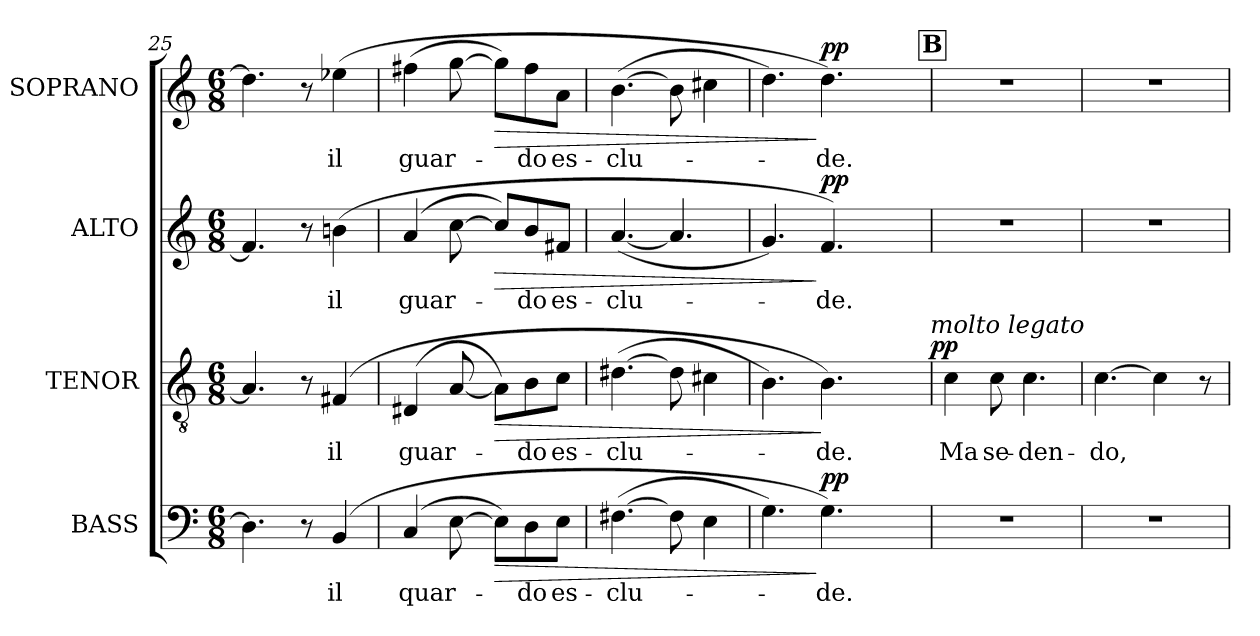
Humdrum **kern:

**kern	**text	**dynam	**kern	**text	**dynam	**kern	**text	**dynam	**kern	**text	**dynam
*part4	*part4	*part4	*part3	*part3	*part3	*part2	*part2	*part2	*part1	*part1	*part1
*staff4	*staff4	*staff4	*staff3	*staff3	*staff3	*staff2	*staff2	*staff2	*staff1	*staff1	*staff1
*I"BASS	*	*	*I"TENOR	*	*	*I"ALTO	*	*	*I"SOPRANO	*	*
*I'B.	*	*	*I'T.	*	*	*I'A.	*	*	*I'S.	*	*
*clefF4	*	*	*clefGv2	*	*	*clefG2	*	*	*clefG2	*	*
*	*	*	*ITrd7c12	*	*	*	*	*	*	*	*
*k[]	*	*	*k[]	*	*	*k[]	*	*	*k[]	*	*
*C:	*	*	*C:	*	*	*C:	*	*	*C:	*	*
*M6/8	*	*	*M6/8	*	*	*M6/8	*	*	*M6/8	*	*
=25	=25	=25	=25	=25	=25	=25	=25	=25	=25	=25	=25
4.Di\]	.	.	4.AAi/]	.	.	4.f#i/]	.	.	4.ddi\]	.	.
8r	.	.	8r	.	.	8r	.	.	8r	.	.
!	!LO:LY:b:color=#000000	!	!	!	!	!	!	!	!	!	!
!	!	!	!	!LO:LY:b:color=#000000	!	!	!	!	!	!	!
!	!	!	!	!	!	!	!LO:LY:b:color=#000000	!	!	!	!
!	!	!	!	!	!	!	!	!	!	!LO:LY:b:color=#000000	!
(4BBi/	il	.	(4FF#Xi/	il	.	(4bni\	il	.	(4ee-Xi\	il	.
!!LO:PB:g=z
=26	=26	=26	=26	=26	=26	=26	=26	=26	=26	=26	=26
!	!LO:LY:b:color=#000000	!	!	!	!	!	!	!	!	!	!
!	!	!	!	!LO:LY:b:color=#000000	!	!	!	!	!	!	!
!	!	!	!	!	!	!	!LO:LY:b:color=#000000	!	!	!	!
!	!	!	!	!	!	!	!	!	!	!LO:LY:b:color=#000000	!
(4Ci/	quar-	.	(4DD#Xi/	guar-	.	(4ai/	guar-	.	(4ff#Xi\	guar-	.
[>8Ei\	.	.	[<8AAi/	.	.	[>8cci\	.	.	[>8ggi\	.	.
!	!	!LO:HP:b	!	!	!LO:HP:b	!	!	!LO:HP:b	!	!	!LO:HP:b
8Ei\L])	.	>	8AAi\L])	.	>	8cci/L])	.	>	8ggi\L])	.	>
!	!LO:LY:b:color=#000000	!	!	!	!	!	!	!	!	!	!
!	!	!	!	!LO:LY:b:color=#000000	!	!	!	!	!	!	!
!	!	!	!	!	!	!	!LO:LY:b:color=#000000	!	!	!	!
!	!	!	!	!	!	!	!	!	!	!LO:LY:b:color=#000000	!
8Di\	-do	.	8BBi\	-do	.	8bi/	-do	.	8ff#i\	-do	.
!	!LO:LY:b:color=#000000	!	!	!	!	!	!	!	!	!	!
!	!	!	!	!LO:LY:b:color=#000000	!	!	!	!	!	!	!
!	!	!	!	!	!	!	!LO:LY:b:color=#000000	!	!	!	!
!	!	!	!	!	!	!	!	!	!	!LO:LY:b:color=#000000	!
8Ei\J	es-	.	8Ci\J	es-	.	8f#Xi/J	es-	.	8ai\J	es-	.
=27	=27	=27	=27	=27	=27	=27	=27	=27	=27	=27	=27
!	!LO:LY:b:color=#000000	!	!	!	!	!	!	!	!	!	!
!	!	!	!	!LO:LY:b:color=#000000	!	!	!	!	!	!	!
!	!	!	!	!	!	!	!LO:LY:b:color=#000000	!	!	!	!
!	!	!	!	!	!	!	!	!	!	!LO:LY:b:color=#000000	!
([>4.F#Xi\	-clu-	.	([>4.D#Xi\	-clu-	.	([<4.ai/	-clu-	.	([>4.bi\	-clu-	.
8F#i\]	.	.	8D#i\]	.	.	4.ai/]	.	.	8bi\]	.	.
4Ei\	.	.	4C#Xi\	.	.	.	.	.	4cc#Xi\	.	.
=28	=28	=28	=28	=28	=28	=28	=28	=28	=28	=28	=28
*	*	*	*^	*	*	*	*	*	*	*	*
4.Gi\)	.	.	4.BBi\)	2ryy	.	.	4.gi/)	.	.	4.ddi\)	.	.
!	!LO:LY:b:color=#000000	!	!	!	!	!	!	!	!	!	!	!
!	!	!	!	!	!LO:LY:b:color=#000000	!	!	!	!	!	!	!
!	!	!	!	!	!	!	!	!LO:LY:b:color=#000000	!	!	!	!
!	!	!	!	!	!	!	!	!	!	!	!LO:LY:b:color=#000000	!
4.Gi\)	-de.	] pp	4.BBi\)	.	-de.	]	4.fi/)	-de.	] pp	4.ddi\)	-de.	] pp
.	.	.	.	8ryy	.	.	.	.	.	.	.	.
.	.	.	.	16ryy	.	.	.	.	.	.	.	.
.	.	.	.	32ryy	.	.	.	.	.	.	.	.
.	.	.	.	64ryy	.	.	.	.	.	.	.	.
.	.	.	.	128...ryy	.	.	.	.	.	.	.	.
!	!	!	!	!LO:TX:a:i:t=molto legato	!	!	!	!	!	!	!	!
.	.	.	.	1024ryy	.	pp	.	.	.	.	.	.
!!LO:REH:place=s1:B:color=#000000:enc=box:fs=15.141:t=B
=29	=29	=29	=29	=29	=29	=29	=29	=29	=29	=29	=29	=29
!LO:N:vis=1	!	!	!	!	!	!	!	!	!	!	!	!
*	*	*	*v	*v	*	*	*	*	*	*	*	*
*	*	*	*^	*	*	*	*	*	*	*	*
!	!	!	!	!	!LO:LY:b:color=#000000	!	!LO:N:vis=1	!	!	!LO:N:vis=1	!	!
*	*	*	*v	*v	*	*	*	*	*	*	*	*
2.r	.	.	4Ci\	Ma	.	2.r	.	.	2.r	.	.
!	!	!	!	!LO:LY:b:color=#000000	!	!	!	!	!	!	!
.	.	.	8Ci\	se-	.	.	.	.	.	.	.
!	!	!	!	!LO:LY:b:color=#000000	!	!	!	!	!	!	!
.	.	.	4.Ci\	-den-	.	.	.	.	.	.	.
=30	=30	=30	=30	=30	=30	=30	=30	=30	=30	=30	=30
!LO:N:vis=1	!	!	!	!	!	!	!	!	!	!	!
!	!	!	!	!LO:LY:b:color=#000000	!	!LO:N:vis=1	!	!	!LO:N:vis=1	!	!
2.r	.	.	[>4.Ci\	-do,	.	2.r	.	.	2.r	.	.
.	.	.	4Ci\]	.	.	.	.	.	.	.	.
.	.	.	8r	.	.	.	.	.	.	.	.
=	=	=	=	=	=	=	=	=	=	=	=
*-	*-	*-	*-	*-	*-	*-	*-	*-	*-	*-	*-
